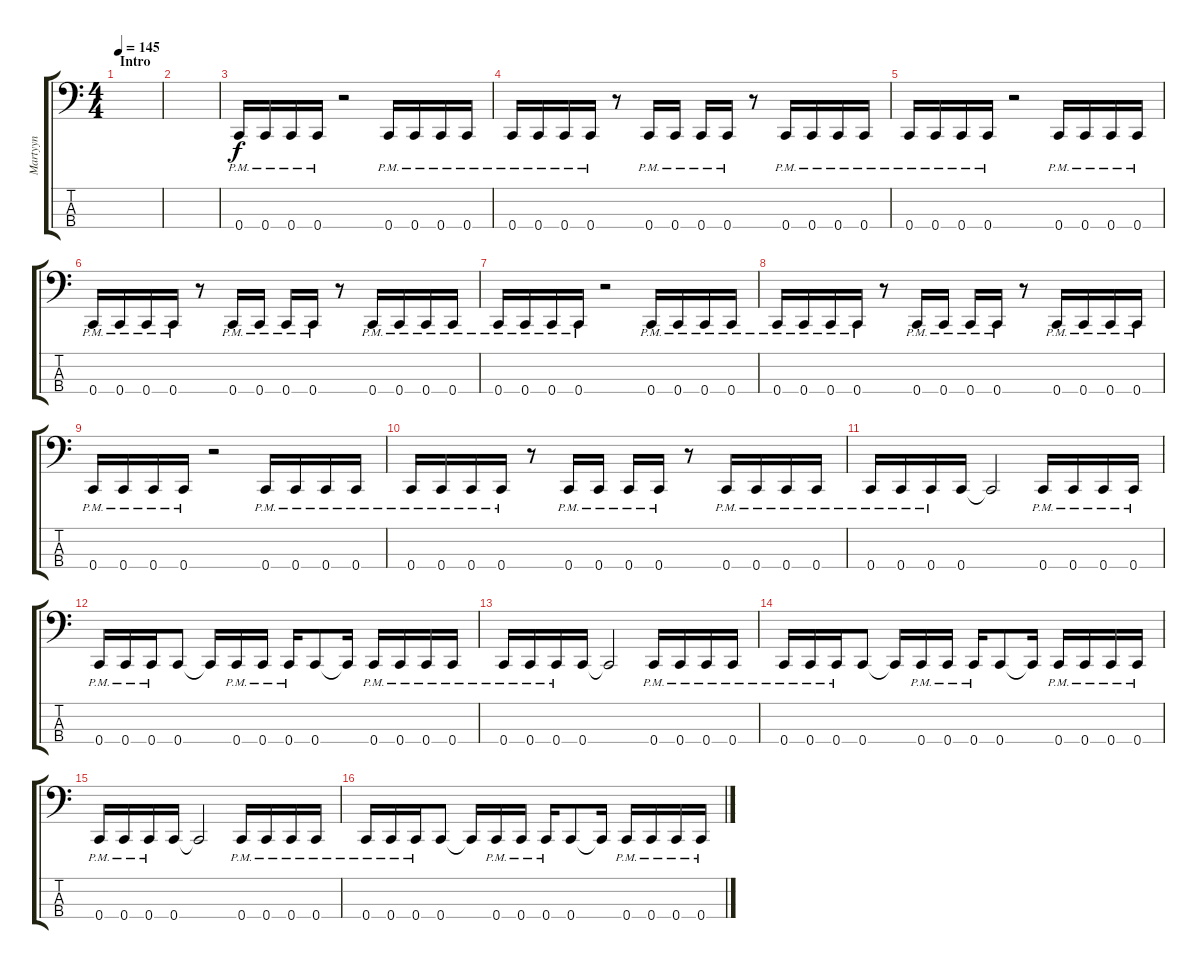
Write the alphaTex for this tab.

\track ("Martyyn" "Martyyn") {instrument electricbasspick}
\staff {score tabs}
\tuning (F2 C2 G1 C1) {hide}
\ts (4 4)
\section ("" "Intro")
\tempo 145
\clef f4
\ks c
|
|
0.4{pm}.16 0.4{pm}.16 0.4{pm}.16 0.4{pm}.16 r.2 0.4{pm}.16 0.4{pm}.16 0.4{pm}.16 0.4{pm}.16 |
0.4{pm}.16 0.4{pm}.16 0.4{pm}.16 0.4{pm}.16 r.8 0.4{pm}.16 0.4{pm}.16 0.4{pm}.16 0.4{pm}.16 r.8 0.4{pm}.16 0.4{pm}.16 0.4{pm}.16 0.4{pm}.16 |
0.4{pm}.16 0.4{pm}.16 0.4{pm}.16 0.4{pm}.16 r.2 0.4{pm}.16 0.4{pm}.16 0.4{pm}.16 0.4{pm}.16 |
0.4{pm}.16 0.4{pm}.16 0.4{pm}.16 0.4{pm}.16 r.8 0.4{pm}.16 0.4{pm}.16 0.4{pm}.16 0.4{pm}.16 r.8 0.4{pm}.16 0.4{pm}.16 0.4{pm}.16 0.4{pm}.16 |
0.4{pm}.16 0.4{pm}.16 0.4{pm}.16 0.4{pm}.16 r.2 0.4{pm}.16 0.4{pm}.16 0.4{pm}.16 0.4{pm}.16 |
0.4{pm}.16 0.4{pm}.16 0.4{pm}.16 0.4{pm}.16 r.8 0.4{pm}.16 0.4{pm}.16 0.4{pm}.16 0.4{pm}.16 r.8 0.4{pm}.16 0.4{pm}.16 0.4{pm}.16 0.4{pm}.16 |
0.4{pm}.16 0.4{pm}.16 0.4{pm}.16 0.4{pm}.16 r.2 0.4{pm}.16 0.4{pm}.16 0.4{pm}.16 0.4{pm}.16 |
0.4{pm}.16 0.4{pm}.16 0.4{pm}.16 0.4{pm}.16 r.8 0.4{pm}.16 0.4{pm}.16 0.4{pm}.16 0.4{pm}.16 r.8 0.4{pm}.16 0.4{pm}.16 0.4{pm}.16 0.4{pm}.16 |
0.4{pm}.16 0.4{pm}.16 0.4{pm}.16 0.4.16 0.4{t}.2 0.4{pm}.16 0.4{pm}.16 0.4{pm}.16 0.4{pm}.16 |
0.4{pm}.16 0.4{pm}.16 0.4{pm}.16 0.4.8 0.4{t}.16 0.4{pm}.16 0.4{pm}.16 0.4{pm}.16 0.4.8 0.4{t}.16 0.4{pm}.16 0.4{pm}.16 0.4{pm}.16 0.4{pm}.16 |
0.4{pm}.16 0.4{pm}.16 0.4{pm}.16 0.4.16 0.4{t}.2 0.4{pm}.16 0.4{pm}.16 0.4{pm}.16 0.4{pm}.16 |
0.4{pm}.16 0.4{pm}.16 0.4{pm}.16 0.4.8 0.4{t}.16 0.4{pm}.16 0.4{pm}.16 0.4{pm}.16 0.4.8 0.4{t}.16 0.4{pm}.16 0.4{pm}.16 0.4{pm}.16 0.4{pm}.16 |
0.4{pm}.16 0.4{pm}.16 0.4{pm}.16 0.4.16 0.4{t}.2 0.4{pm}.16 0.4{pm}.16 0.4{pm}.16 0.4{pm}.16 |
0.4{pm}.16 0.4{pm}.16 0.4{pm}.16 0.4.8 0.4{t}.16 0.4{pm}.16 0.4{pm}.16 0.4{pm}.16 0.4.8 0.4{t}.16 0.4{pm}.16 0.4{pm}.16 0.4{pm}.16 0.4{pm}.16
